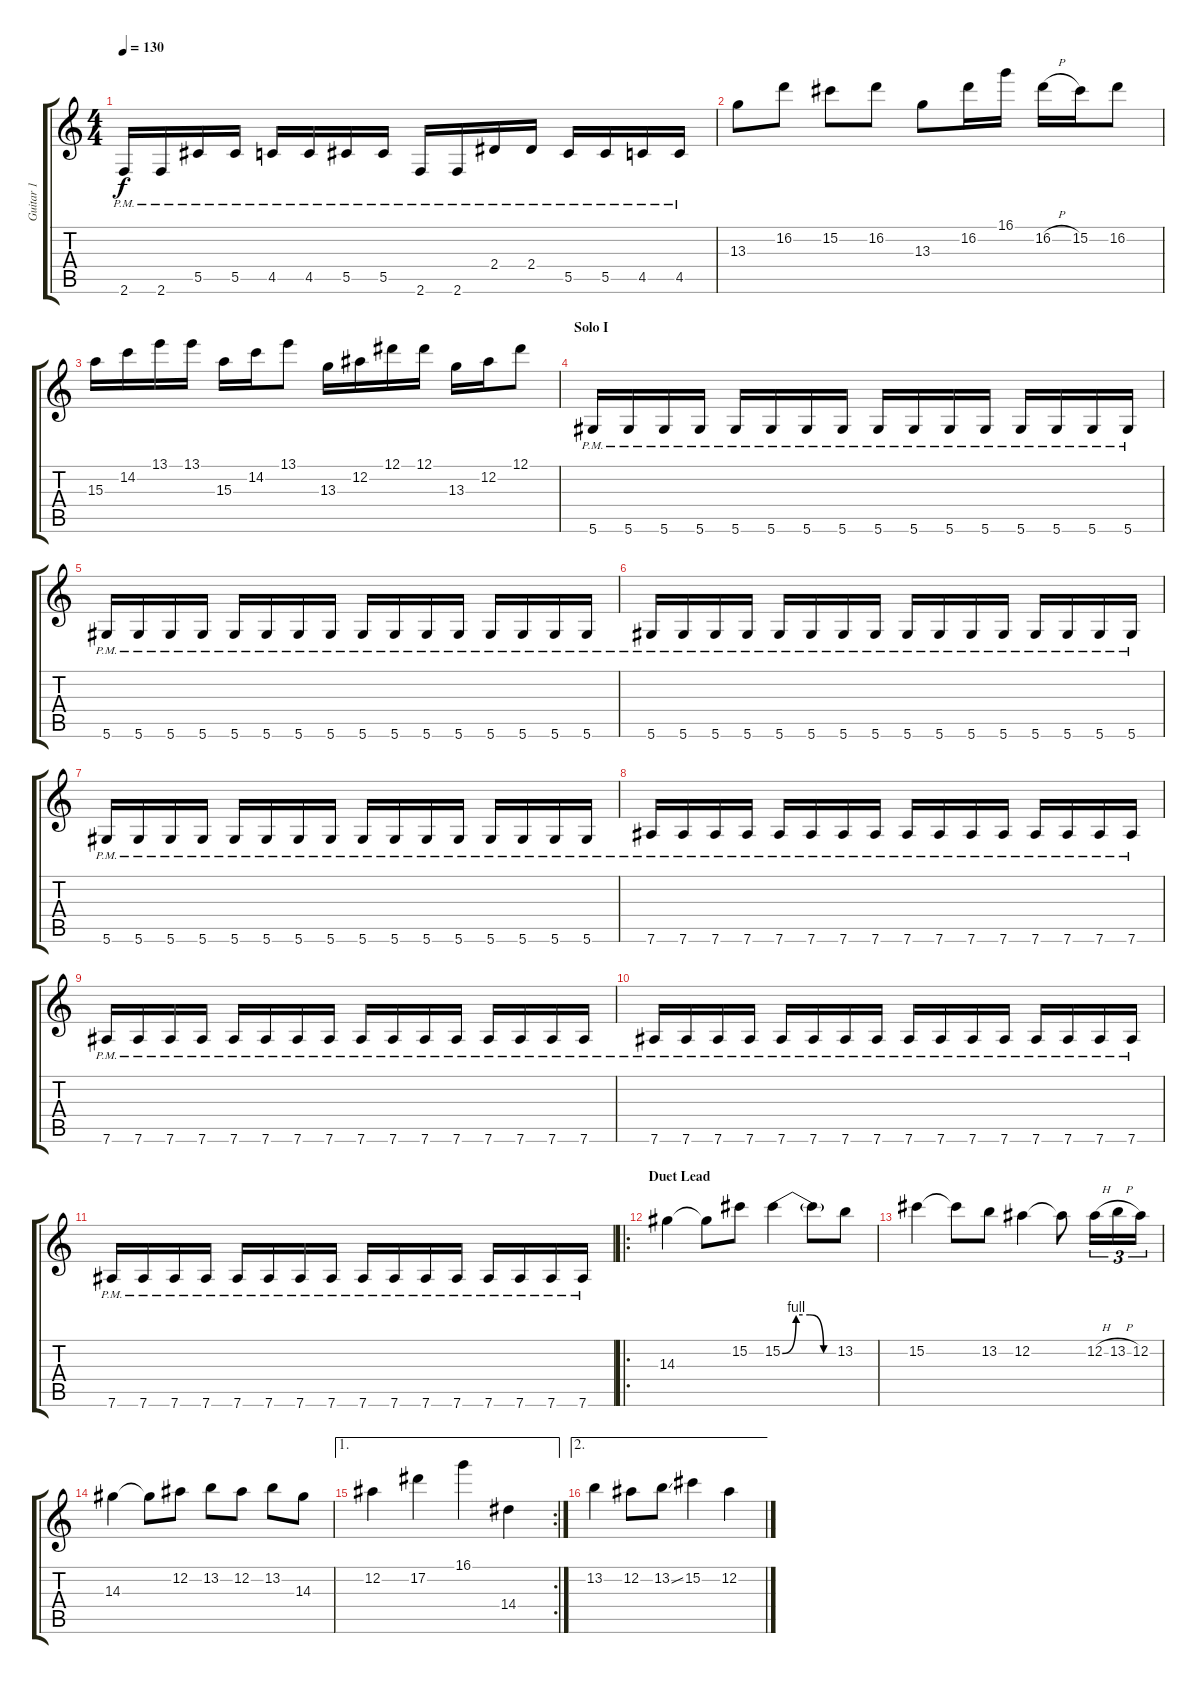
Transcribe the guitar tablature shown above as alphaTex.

\track ("Guitar 1" "Guitar 1") {instrument distortionguitar}
\staff {score tabs}
\tuning (Eb4 Bb3 Gb3 Db3 Ab2 Eb2) {hide}
\ts (4 4)
\tempo 130
\clef g2
\ks c
2.6{pm}.16{dy f} 2.6{pm}.16 5.5{pm}.16 5.5{pm}.16 4.5{pm}.16 4.5{pm}.16 5.5{pm}.16 5.5{pm}.16 2.6{pm}.16 2.6{pm}.16 2.4{pm}.16 2.4{pm}.16 5.5{pm}.16 5.5{pm}.16 4.5{pm}.16 4.5{pm}.16 |
13.3.8 16.2.8 15.2.8 16.2.8 13.3.8 16.2.16 16.1.16 16.2{h}.16 15.2.16 16.2.8 |
15.3.16 14.2.16 13.1.16 13.1.16 15.3.16 14.2.16 13.1.8 13.3.16 12.2.16 12.1.16 12.1.16 13.3.16 12.2.16 12.1.8 |
\section ("" "Solo I")
5.6{pm}.16 5.6{pm}.16 5.6{pm}.16 5.6{pm}.16 5.6{pm}.16 5.6{pm}.16 5.6{pm}.16 5.6{pm}.16 5.6{pm}.16 5.6{pm}.16 5.6{pm}.16 5.6{pm}.16 5.6{pm}.16 5.6{pm}.16 5.6{pm}.16 5.6{pm}.16 |
5.6{pm}.16 5.6{pm}.16 5.6{pm}.16 5.6{pm}.16 5.6{pm}.16 5.6{pm}.16 5.6{pm}.16 5.6{pm}.16 5.6{pm}.16 5.6{pm}.16 5.6{pm}.16 5.6{pm}.16 5.6{pm}.16 5.6{pm}.16 5.6{pm}.16 5.6{pm}.16 |
5.6{pm}.16 5.6{pm}.16 5.6{pm}.16 5.6{pm}.16 5.6{pm}.16 5.6{pm}.16 5.6{pm}.16 5.6{pm}.16 5.6{pm}.16 5.6{pm}.16 5.6{pm}.16 5.6{pm}.16 5.6{pm}.16 5.6{pm}.16 5.6{pm}.16 5.6{pm}.16 |
5.6{pm}.16 5.6{pm}.16 5.6{pm}.16 5.6{pm}.16 5.6{pm}.16 5.6{pm}.16 5.6{pm}.16 5.6{pm}.16 5.6{pm}.16 5.6{pm}.16 5.6{pm}.16 5.6{pm}.16 5.6{pm}.16 5.6{pm}.16 5.6{pm}.16 5.6{pm}.16 |
7.6{pm}.16 7.6{pm}.16 7.6{pm}.16 7.6{pm}.16 7.6{pm}.16 7.6{pm}.16 7.6{pm}.16 7.6{pm}.16 7.6{pm}.16 7.6{pm}.16 7.6{pm}.16 7.6{pm}.16 7.6{pm}.16 7.6{pm}.16 7.6{pm}.16 7.6{pm}.16 |
7.6{pm}.16 7.6{pm}.16 7.6{pm}.16 7.6{pm}.16 7.6{pm}.16 7.6{pm}.16 7.6{pm}.16 7.6{pm}.16 7.6{pm}.16 7.6{pm}.16 7.6{pm}.16 7.6{pm}.16 7.6{pm}.16 7.6{pm}.16 7.6{pm}.16 7.6{pm}.16 |
7.6{pm}.16 7.6{pm}.16 7.6{pm}.16 7.6{pm}.16 7.6{pm}.16 7.6{pm}.16 7.6{pm}.16 7.6{pm}.16 7.6{pm}.16 7.6{pm}.16 7.6{pm}.16 7.6{pm}.16 7.6{pm}.16 7.6{pm}.16 7.6{pm}.16 7.6{pm}.16 |
7.6{pm}.16 7.6{pm}.16 7.6{pm}.16 7.6{pm}.16 7.6{pm}.16 7.6{pm}.16 7.6{pm}.16 7.6{pm}.16 7.6{pm}.16 7.6{pm}.16 7.6{pm}.16 7.6{pm}.16 7.6{pm}.16 7.6{pm}.16 7.6{pm}.16 7.6{pm}.16 |
\ro
\section ("" "Duet Lead")
14.3.4 14.3{t}.8 15.2.8 15.2{be (custom 0 0 15 4 30 4 45 0 60 0)}.4 15.2{t}.8 13.2.8 |
15.2.4 15.2{t}.8 13.2.8 12.2.4 12.2{t}.8 12.2{h}.16{tu (3 2)} 13.2{h}.16{tu (3 2)} 12.2.16{tu (3 2)} |
14.3.4 14.3{t}.8 12.2.8 13.2.8 12.2.8 13.2.8 14.3.8 |
\ae 1
\rc 2
12.2.4 17.2.4 16.1.4 14.4.4 |
\ae 2
13.2.4 12.2.8 13.2{ss}.8 15.2.4 12.2.4
